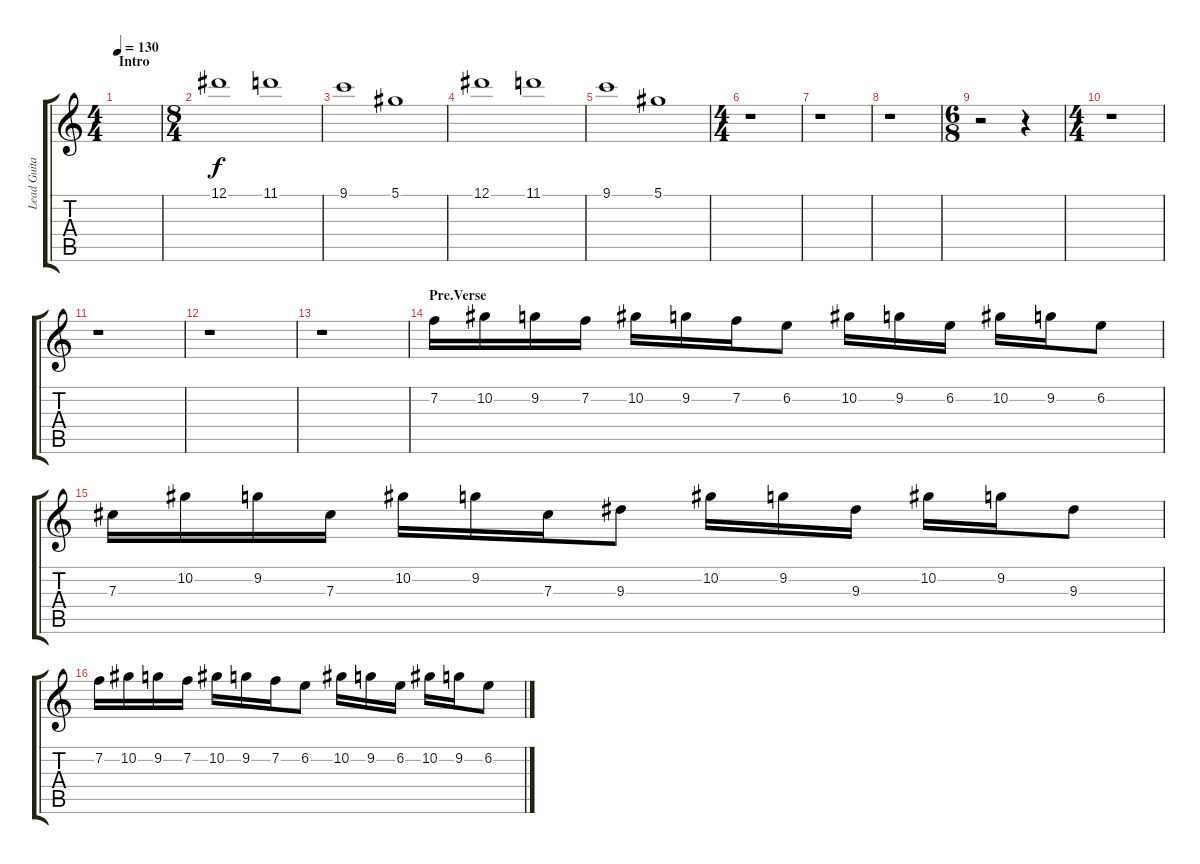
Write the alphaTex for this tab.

\track ("Lead Guitar II" "Lead Guita") {instrument overdrivenguitar}
\staff {score tabs}
\tuning (Eb4 Bb3 Gb3 Db3 Ab2 Eb2) {hide}
\ts (4 4)
\section ("" "Intro")
\tempo 130
\clef g2
\ks c
|
\ts (8 4)
12.1.1{instrument fx7echoes} 11.1.1 |
9.1.1 5.1.1 |
12.1.1 11.1.1 |
9.1.1 5.1.1 |
\ts (4 4)
r.1{instrument overdrivenguitar} |
r.1 |
r.1 |
\ts (6 8)
r.2 r.4 |
\ts (4 4)
r.1 |
r.1 |
r.1 |
r.1 |
\section ("" "Pre.Verse")
7.2.16{dy f instrument overdrivenguitar} 10.2.16 9.2.16 7.2.16 10.2.16 9.2.16 7.2.16 6.2.8 10.2.16 9.2.16 6.2.16 10.2.16 9.2.16 6.2.8 |
7.3.16 10.2.16 9.2.16 7.3.16 10.2.16 9.2.16 7.3.16 9.3.8 10.2.16 9.2.16 9.3.16 10.2.16 9.2.16 9.3.8 |
7.2.16 10.2.16 9.2.16 7.2.16 10.2.16 9.2.16 7.2.16 6.2.8 10.2.16 9.2.16 6.2.16 10.2.16 9.2.16 6.2.8
